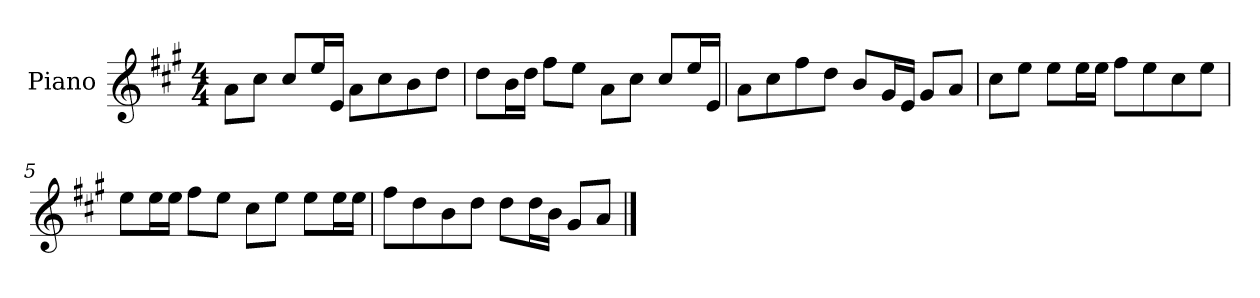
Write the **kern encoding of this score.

**kern
*part1
*staff1
*I"Piano
*I'P-no
*clefG2
*k[f#c#g#]
*M4/4
*MM90
=1
8a\L
8cc#\J
8cc#/L
16ee/L
16e/JJ
8a\L
8cc#\
8b\
8dd\J
=2
8dd\L
16b\L
16dd\JJ
8ff#\L
8ee\J
8a\L
8cc#\J
8cc#/L
16ee/L
16e/JJ
=3
8a\L
8cc#\
8ff#\
8dd\J
8b/L
16g#/L
16e/JJ
8g#/L
8a/J
=4
8cc#\L
8ee\J
8ee\L
16ee\L
16ee\JJ
8ff#\L
8ee\
8cc#\
8ee\J
!!LO:LB:g=z
=5
8ee\L
16ee\L
16ee\JJ
8ff#\L
8ee\J
8cc#\L
8ee\J
8ee\L
16ee\L
16ee\JJ
=6
8ff#\L
8dd\
8b\
8dd\J
8dd\L
16dd\L
16b\JJ
8g#/L
8a/J
==
*-
